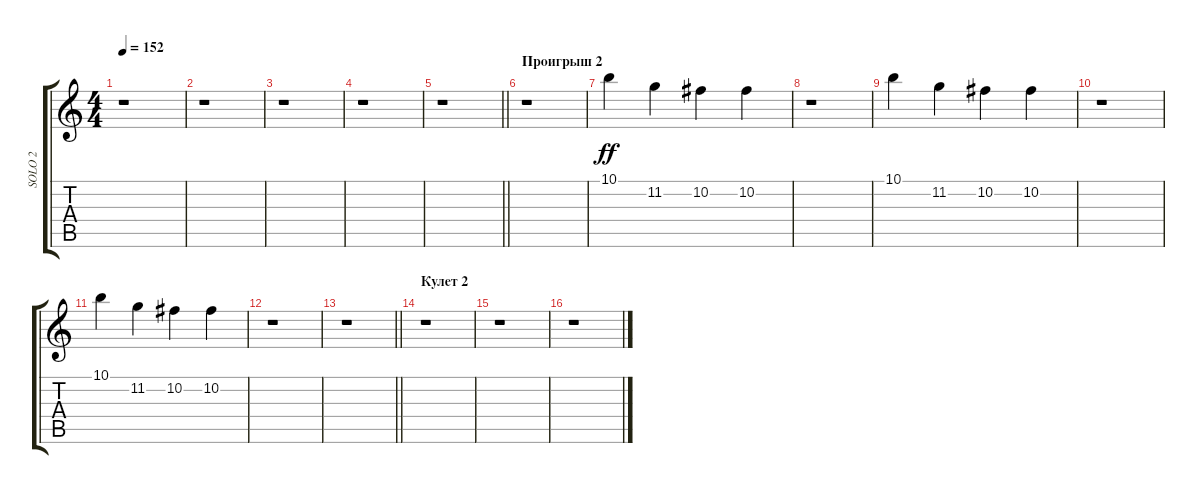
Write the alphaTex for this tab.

\track ("SOLO 2" "SOLO 2") {instrument overdrivenguitar}
\staff {score tabs}
\tuning (Db4 Ab3 E3 B2 Gb2 B1) {hide}
\ts (4 4)
\tempo 152
\clef g2
\ks c
r.1{dy ff} |
r.1 |
r.1 |
r.1 |
\barLineRight lightlight
r.1 |
\section ("" "Проигрыш 2")
r.1 |
10.1.4 11.2.4 10.2.4 10.2.4 |
r.1 |
10.1.4 11.2.4 10.2.4 10.2.4 |
r.1 |
10.1.4 11.2.4 10.2.4 10.2.4 |
r.1 |
\barLineRight lightlight
r.1 |
\section ("" "Кулет 2")
r.1 |
r.1 |
r.1
